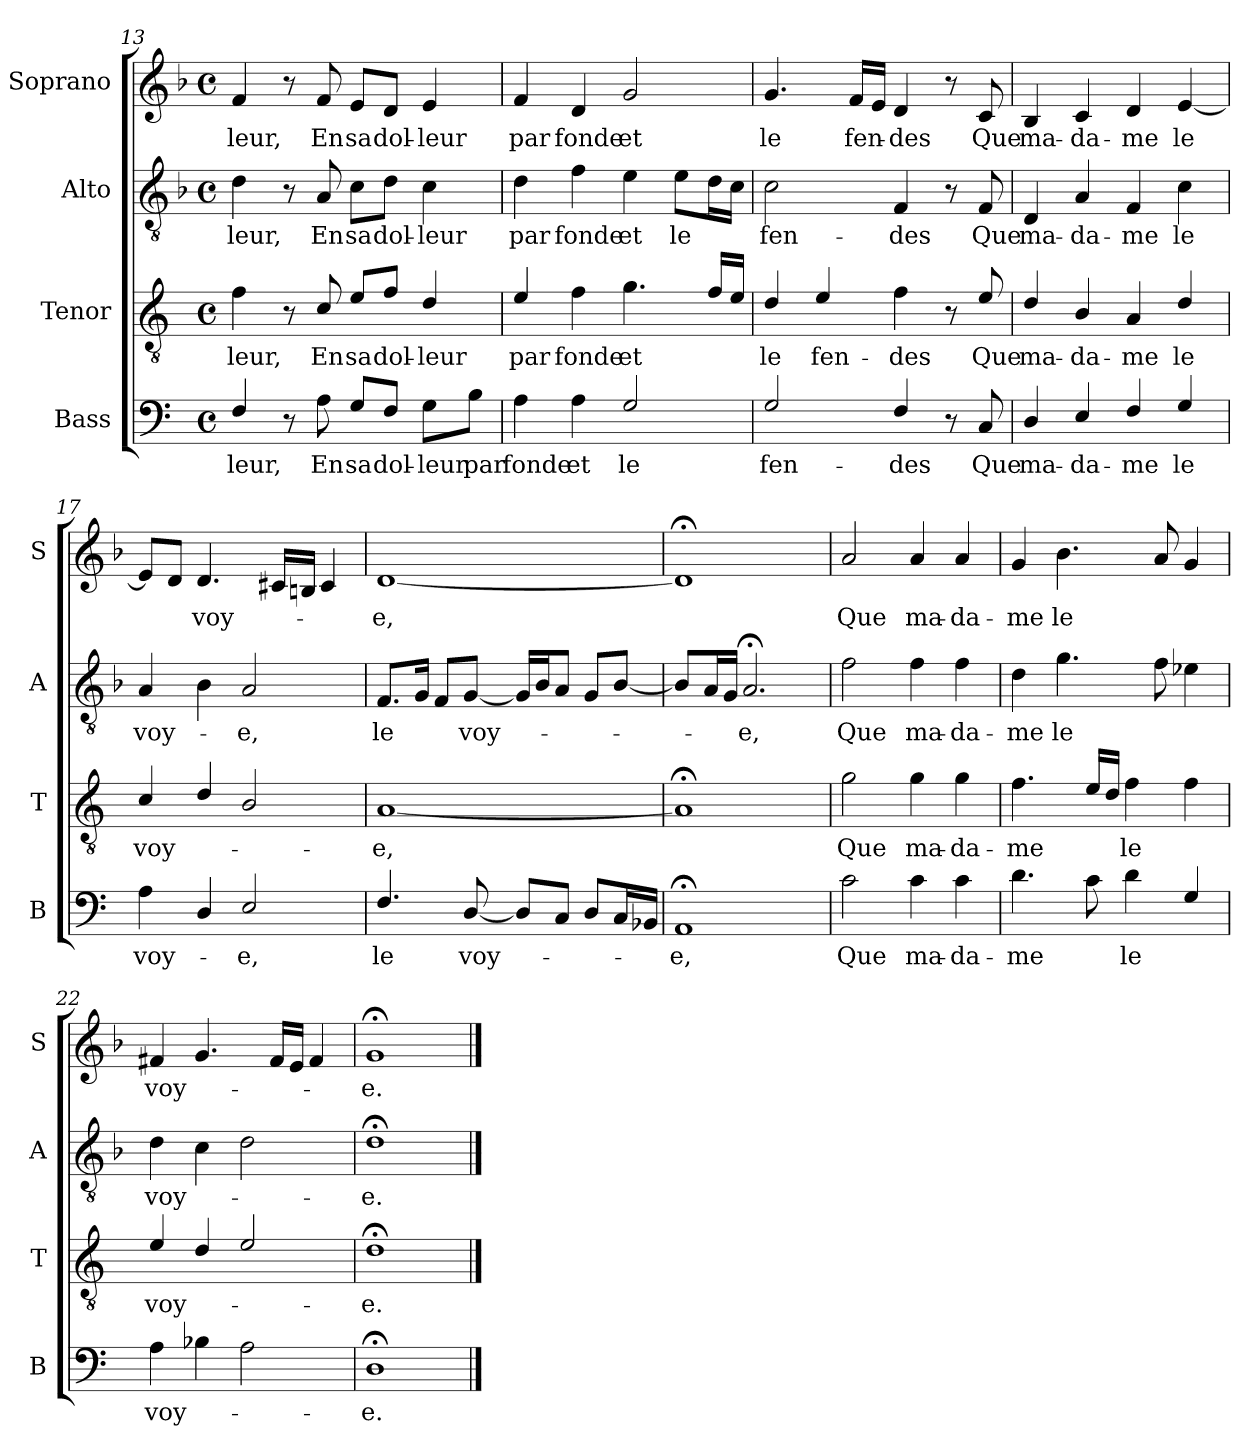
**kern	**text	**kern	**text	**kern	**text	**kern	**text
*part4	*part4	*part3	*part3	*part2	*part2	*part1	*part1
*staff4	*staff4	*staff3	*staff3	*staff2	*staff2	*staff1	*staff1
*I"Bass	*	*I"Tenor	*	*I"Alto	*	*I"Soprano	*
*I'B	*	*I'T	*	*I'A	*	*I'S	*
*clefF4	*	*clefGv2	*	*clefGv2	*	*clefG2	*
*ITrd4c7	*	*ITrd4c7	*	*	*	*	*
*k[b-]	*	*k[b-]	*	*k[b-]	*	*k[b-]	*
*d:	*	*d:	*	*d:	*	*d:	*
*M4/4	*	*M4/4	*	*M4/4	*	*M4/4	*
*met(c)	*	*met(c)	*	*met(c)	*	*met(c)	*
=13	=13	=13	=13	=13	=13	=13	=13
4BB-/	-leur,	4B-\	-leur,	4d\	-leur,	4f/	-leur,
8r	.	8r	.	8r	.	8r	.
8D\	En	8F/	En	8A/	En	8f/	En
8C/L	sa	8A/L	sa	8c\L	sa	8e/L	sa
8BB-/J	dol-	8B-/J	dol-	8d\J	dol-	8d/J	dol-
8C\L	-leur	4G/	-leur	4c\	-leur	4e/	-leur
8E\J	par	.	.	.	.	.	.
!!LO:PB:g=z
=14	=14	=14	=14	=14	=14	=14	=14
4D\	fonde	4A/	par	4d\	par	4f/	par
4D\	et	4B-\	fonde	4f\	fonde	4d/	fonde
2C/	le	4.c\	et	4e\	et	2g/	et
.	.	.	.	8e\L	le	.	.
.	.	16B-/LL	.	16d\L	.	.	.
.	.	16A/JJ	.	16c\JJ	.	.	.
=15	=15	=15	=15	=15	=15	=15	=15
2C/	fen-	4G/	le	2c\	fen-	4.g/	le
.	.	4A/	fen-	.	.	.	.
.	.	.	.	.	.	16f/LL	fen-
.	.	.	.	.	.	16e/JJ	.
4BB-/	-des	4B-\	-des	4F/	-des	4d/	-des
8r	.	8r	.	8r	.	8r	.
8FF/	Que	8A/	Que	8F/	Que	8c/	Que
=16	=16	=16	=16	=16	=16	=16	=16
4GG/	ma-	4G/	ma-	4D/	ma-	4B-/	ma-
4AA/	-da-	4E/	-da-	4A/	-da-	4c/	-da-
4BB-/	-me	4D/	-me	4F/	-me	4d/	-me
4C/	le	4G/	le	4c\	le	[4e/	le
=17	=17	=17	=17	=17	=17	=17	=17
4D\	voy-	4F/	voy-	4A/	voy-	8e/L]	.
.	.	.	.	.	.	8d/J	.
4GG/	.	4G/	.	4B-\	.	4.d/	voy-
2AA/	-e,	2E/	.	2A/	-e,	.	.
.	.	.	.	.	.	16c#/LL	.
.	.	.	.	.	.	16Bn/JJ	.
.	.	.	.	.	.	4c#/	.
=18	=18	=18	=18	=18	=18	=18	=18
4.BB-/	le	[1D	-e,	8.F/L	le	[1d	-e,
.	.	.	.	16G/Jk	.	.	.
.	.	.	.	8F/L	.	.	.
[8GG/	voy-	.	.	[8G/J	voy-	.	.
8GG/L]	.	.	.	16G/LL]	.	.	.
.	.	.	.	16B-/J	.	.	.
8FF/J	.	.	.	8A/J	.	.	.
8GG/L	.	.	.	8G/L	.	.	.
16FF/L	.	.	.	[8B-/J	.	.	.
16EE-/JJ	.	.	.	.	.	.	.
!!LO:LB:g=z
=19	=19	=19	=19	=19	=19	=19	=19
1DD;<	-e,	1D;<]	.	8B-/L]	.	1d;<]	.
.	.	.	.	16A/L	.	.	.
.	.	.	.	16G/JJ	.	.	.
.	.	.	.	2.A;</	-e,	.	.
=20	=20	=20	=20	=20	=20	=20	=20
2F\	Que	2c\	Que	2f\	Que	2a/	Que
4F\	ma-	4c\	ma-	4f\	ma-	4a/	ma-
4F\	-da-	4c\	-da-	4f\	-da-	4a/	-da-
=21	=21	=21	=21	=21	=21	=21	=21
4.G\	-me	4.B-\	-me	4d\	-me	4g/	-me
.	.	.	.	4.g\	le	4.b-\	le
8F\	.	16A/LL	.	.	.	.	.
.	.	16G/JJ	.	.	.	.	.
4G\	le	4B-\	le	.	.	.	.
.	.	.	.	8f\	.	8a/	.
4C/	.	4B-\	.	4e-\	.	4g/	.
=22	=22	=22	=22	=22	=22	=22	=22
4D\	voy-	4A/	voy-	4d\	voy-	4f#/	voy-
4E-\	.	4G/	.	4c\	.	4.g/	.
2D\	.	2A/	.	2d\	.	.	.
.	.	.	.	.	.	16f#/LL	.
.	.	.	.	.	.	16e/JJ	.
.	.	.	.	.	.	4f#/	.
=23	=23	=23	=23	=23	=23	=23	=23
1GG;<	-e.	1G;<	-e.	1d;<	-e.	1g;<	-e.
==	==	==	==	==	==	==	==
*-	*-	*-	*-	*-	*-	*-	*-
